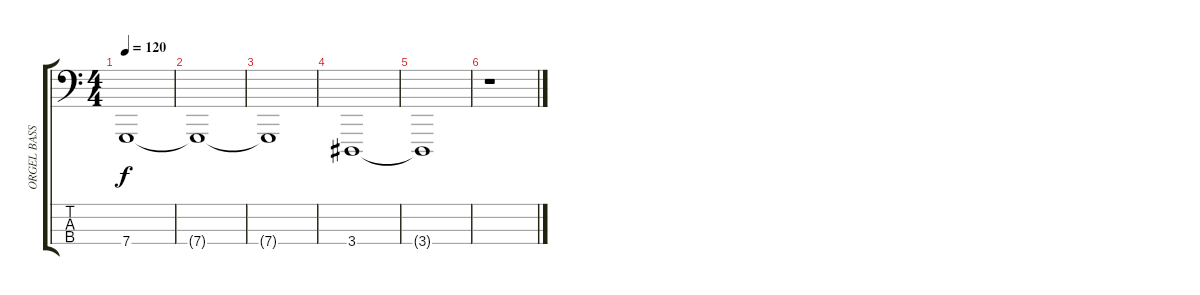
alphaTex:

\track ("ORGEL BASS \\m/" "ORGEL BASS") {instrument churchorgan}
\staff {score tabs}
\tuning (Eb2 Bb1 F1 C1) {hide}
\ts (4 4)
\tempo 120
\clef f4
\ks c
7.4{t}.1{dy f} |
7.4{t}.1 |
7.4{t}.1 |
3.4.1 |
3.4{t}.1 |
r.1
